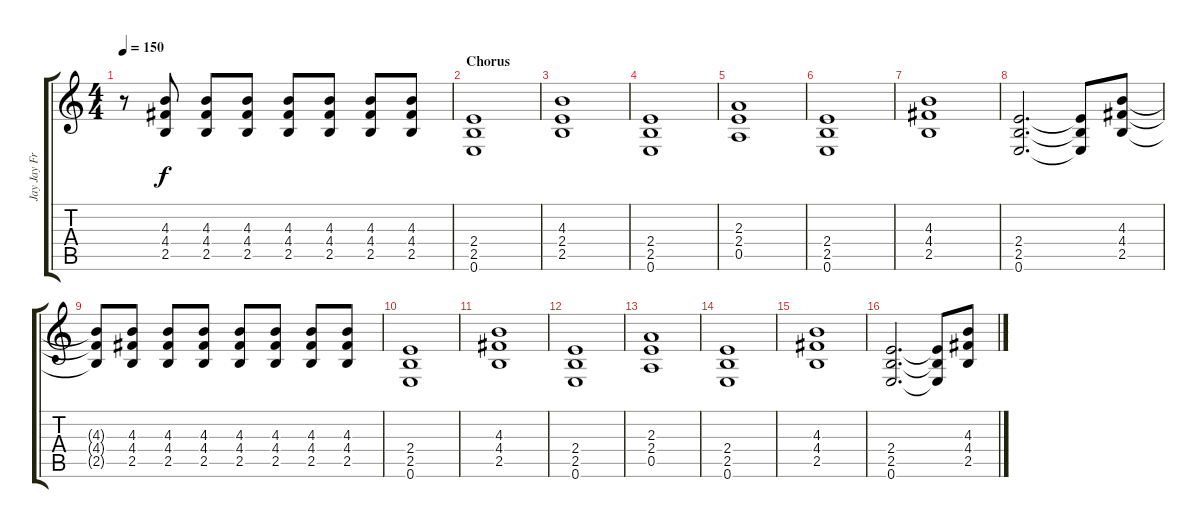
\track ("Jay Jay French - Lead/Rhythm" "Jay Jay Fr") {instrument distortionguitar}
\staff {score tabs}
\tuning (E4 B3 G3 D3 A2 E2) {hide}
\ts (4 4)
\tempo 150
\clef g2
\ks c
r.8{dy f} (4.3 4.4 2.5).8 (4.3 4.4 2.5).8 (4.3 4.4 2.5).8 (4.3 4.4 2.5).8 (4.3 4.4 2.5).8 (4.3 4.4 2.5).8 (4.3 4.4 2.5).8 |
\section ("" "Chorus")
(2.4 2.5 0.6).1 |
(4.3 2.4 2.5).1 |
(2.4 2.5 0.6).1 |
(2.3 2.4 0.5).1 |
(2.4 2.5 0.6).1 |
(4.3 4.4 2.5).1 |
(2.4 2.5 0.6).2{d} (2.4{t} 2.5{t} 0.6{t}).8 (4.3 4.4 2.5).8 |
(4.3{t} 4.4{t} 2.5{t}).8 (4.3 4.4 2.5).8 (4.3 4.4 2.5).8 (4.3 4.4 2.5).8 (4.3 4.4 2.5).8 (4.3 4.4 2.5).8 (4.3 4.4 2.5).8 (4.3 4.4 2.5).8 |
(2.4 2.5 0.6).1 |
(4.3 4.4 2.5).1 |
(2.4 2.5 0.6).1 |
(2.3 2.4 0.5).1 |
(2.4 2.5 0.6).1 |
(4.3 4.4 2.5).1 |
(2.4 2.5 0.6).2{d} (2.4{t} 2.5{t} 0.6{t}).8 (4.3 4.4 2.5).8
